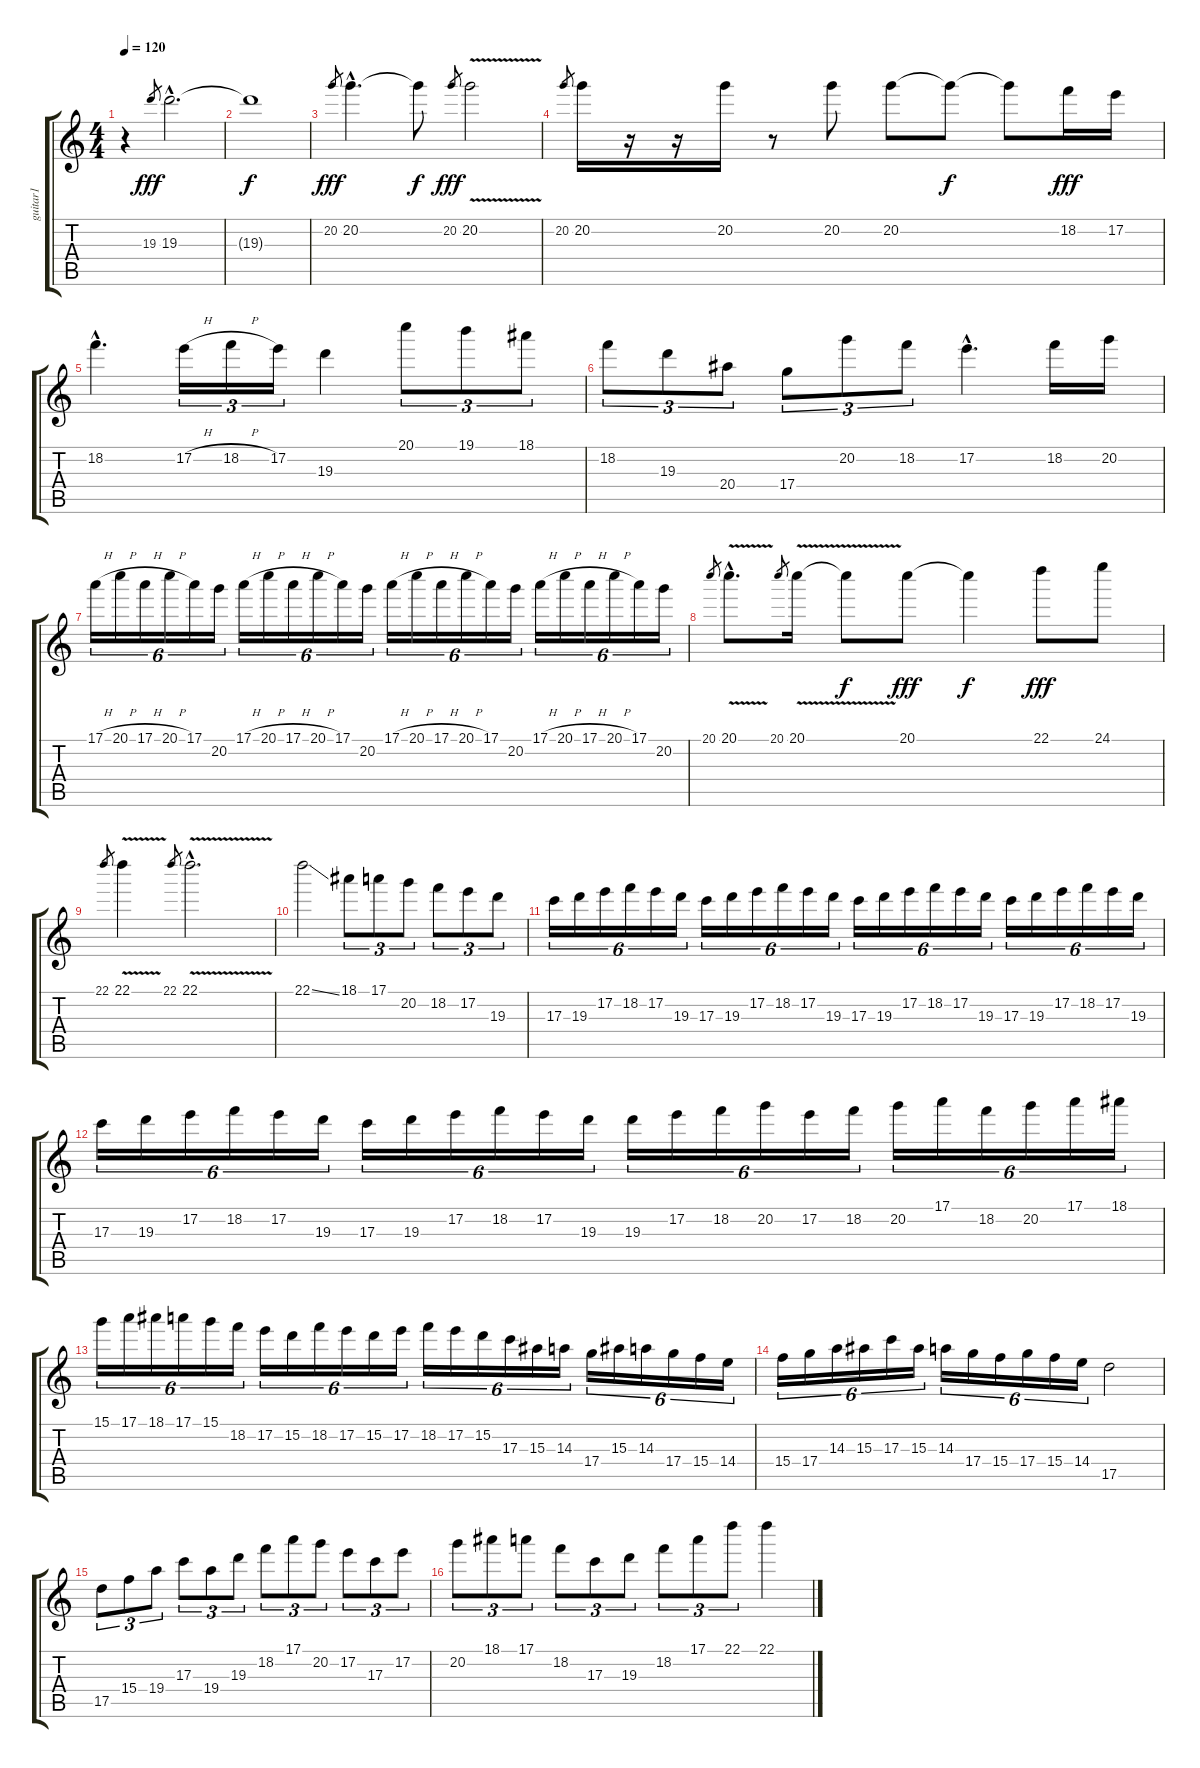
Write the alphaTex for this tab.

\track ("guitar1" "guitar1") {instrument distortionguitar}
\staff {score tabs}
\tuning (E4 B3 G3 D3 A2 E2) {hide}
\ts (4 4)
\tempo 120
\clef g2
\ks c
r.4{dy f} 19.3.8{gr dy fff} 19.3{hac}.2{d} |
19.3{t}.1{dy f} |
20.2.8{gr dy fff} 20.2{hac}.4{d} 20.2{t}.8{dy f} 20.2.8{gr dy fff} 20.2{v}.2 |
20.2.8{gr} 20.2.16 r.16 r.16 20.2.16 r.8 20.2.8 20.2.8 20.2{t}.8{dy f} 20.2{t}.8 18.2.16{dy fff} 17.2.16 |
18.2{hac}.4{d} 17.2{h}.16{tu (3 2)} 18.2{h}.16{tu (3 2)} 17.2.16{tu (3 2)} 19.3.4 20.1.8{tu (3 2)} 19.1.8{tu (3 2)} 18.1.8{tu (3 2)} |
18.2.8{tu (3 2)} 19.3.8{tu (3 2)} 20.4.8{tu (3 2)} 17.4.8{tu (3 2)} 20.2.8{tu (3 2)} 18.2.8{tu (3 2)} 17.2{hac}.4{d} 18.2.16 20.2.16 |
17.1{h}.16{tu (6 4)} 20.1{h}.16{tu (6 4)} 17.1{h}.16{tu (6 4)} 20.1{h}.16{tu (6 4)} 17.1.16{tu (6 4)} 20.2.16{tu (6 4)} 17.1{h}.16{tu (6 4)} 20.1{h}.16{tu (6 4)} 17.1{h}.16{tu (6 4)} 20.1{h}.16{tu (6 4)} 17.1.16{tu (6 4)} 20.2.16{tu (6 4)} 17.1{h}.16{tu (6 4)} 20.1{h}.16{tu (6 4)} 17.1{h}.16{tu (6 4)} 20.1{h}.16{tu (6 4)} 17.1.16{tu (6 4)} 20.2.16{tu (6 4)} 17.1{h}.16{tu (6 4)} 20.1{h}.16{tu (6 4)} 17.1{h}.16{tu (6 4)} 20.1{h}.16{tu (6 4)} 17.1.16{tu (6 4)} 20.2.16{tu (6 4)} |
20.1.8{gr} 20.1{v hac}.8{d} 20.1.8{gr} 20.1{v}.16 20.1{t}.8{dy f} 20.1.8{dy fff} 20.1{t}.4{dy f} 22.1.8{dy fff} 24.1.8 |
22.1.8{gr} 22.1{v}.4 22.1.8{gr} 22.1{v hac}.2{d} |
22.1{ss}.2 18.1.8{tu (3 2)} 17.1.8{tu (3 2)} 20.2.8{tu (3 2)} 18.2.8{tu (3 2)} 17.2.8{tu (3 2)} 19.3.8{tu (3 2)} |
17.3.16{tu (6 4)} 19.3.16{tu (6 4)} 17.2.16{tu (6 4)} 18.2.16{tu (6 4)} 17.2.16{tu (6 4)} 19.3.16{tu (6 4)} 17.3.16{tu (6 4)} 19.3.16{tu (6 4)} 17.2.16{tu (6 4)} 18.2.16{tu (6 4)} 17.2.16{tu (6 4)} 19.3.16{tu (6 4)} 17.3.16{tu (6 4)} 19.3.16{tu (6 4)} 17.2.16{tu (6 4)} 18.2.16{tu (6 4)} 17.2.16{tu (6 4)} 19.3.16{tu (6 4)} 17.3.16{tu (6 4)} 19.3.16{tu (6 4)} 17.2.16{tu (6 4)} 18.2.16{tu (6 4)} 17.2.16{tu (6 4)} 19.3.16{tu (6 4)} |
17.3.16{tu (6 4)} 19.3.16{tu (6 4)} 17.2.16{tu (6 4)} 18.2.16{tu (6 4)} 17.2.16{tu (6 4)} 19.3.16{tu (6 4)} 17.3.16{tu (6 4)} 19.3.16{tu (6 4)} 17.2.16{tu (6 4)} 18.2.16{tu (6 4)} 17.2.16{tu (6 4)} 19.3.16{tu (6 4)} 19.3.16{tu (6 4)} 17.2.16{tu (6 4)} 18.2.16{tu (6 4)} 20.2.16{tu (6 4)} 17.2.16{tu (6 4)} 18.2.16{tu (6 4)} 20.2.16{tu (6 4)} 17.1.16{tu (6 4)} 18.2.16{tu (6 4)} 20.2.16{tu (6 4)} 17.1.16{tu (6 4)} 18.1.16{tu (6 4)} |
15.1.16{tu (6 4)} 17.1.16{tu (6 4)} 18.1.16{tu (6 4)} 17.1.16{tu (6 4)} 15.1.16{tu (6 4)} 18.2.16{tu (6 4)} 17.2.16{tu (6 4)} 15.2.16{tu (6 4)} 18.2.16{tu (6 4)} 17.2.16{tu (6 4)} 15.2.16{tu (6 4)} 17.2.16{tu (6 4)} 18.2.16{tu (6 4)} 17.2.16{tu (6 4)} 15.2.16{tu (6 4)} 17.3.16{tu (6 4)} 15.3.16{tu (6 4)} 14.3.16{tu (6 4)} 17.4.16{tu (6 4)} 15.3.16{tu (6 4)} 14.3.16{tu (6 4)} 17.4.16{tu (6 4)} 15.4.16{tu (6 4)} 14.4.16{tu (6 4)} |
15.4.16{tu (6 4)} 17.4.16{tu (6 4)} 14.3.16{tu (6 4)} 15.3.16{tu (6 4)} 17.3.16{tu (6 4)} 15.3.16{tu (6 4)} 14.3.16{tu (6 4)} 17.4.16{tu (6 4)} 15.4.16{tu (6 4)} 17.4.16{tu (6 4)} 15.4.16{tu (6 4)} 14.4.16{tu (6 4)} 17.5.2 |
17.5.8{tu (3 2)} 15.4.8{tu (3 2)} 19.4.8{tu (3 2)} 17.3.8{tu (3 2)} 19.4.8{tu (3 2)} 19.3.8{tu (3 2)} 18.2.8{tu (3 2)} 17.1.8{tu (3 2)} 20.2.8{tu (3 2)} 17.2.8{tu (3 2)} 17.3.8{tu (3 2)} 17.2.8{tu (3 2)} |
20.2.8{tu (3 2)} 18.1.8{tu (3 2)} 17.1.8{tu (3 2)} 18.2.8{tu (3 2)} 17.3.8{tu (3 2)} 19.3.8{tu (3 2)} 18.2.8{tu (3 2)} 17.1.8{tu (3 2)} 22.1.8{tu (3 2)} 22.1.4
